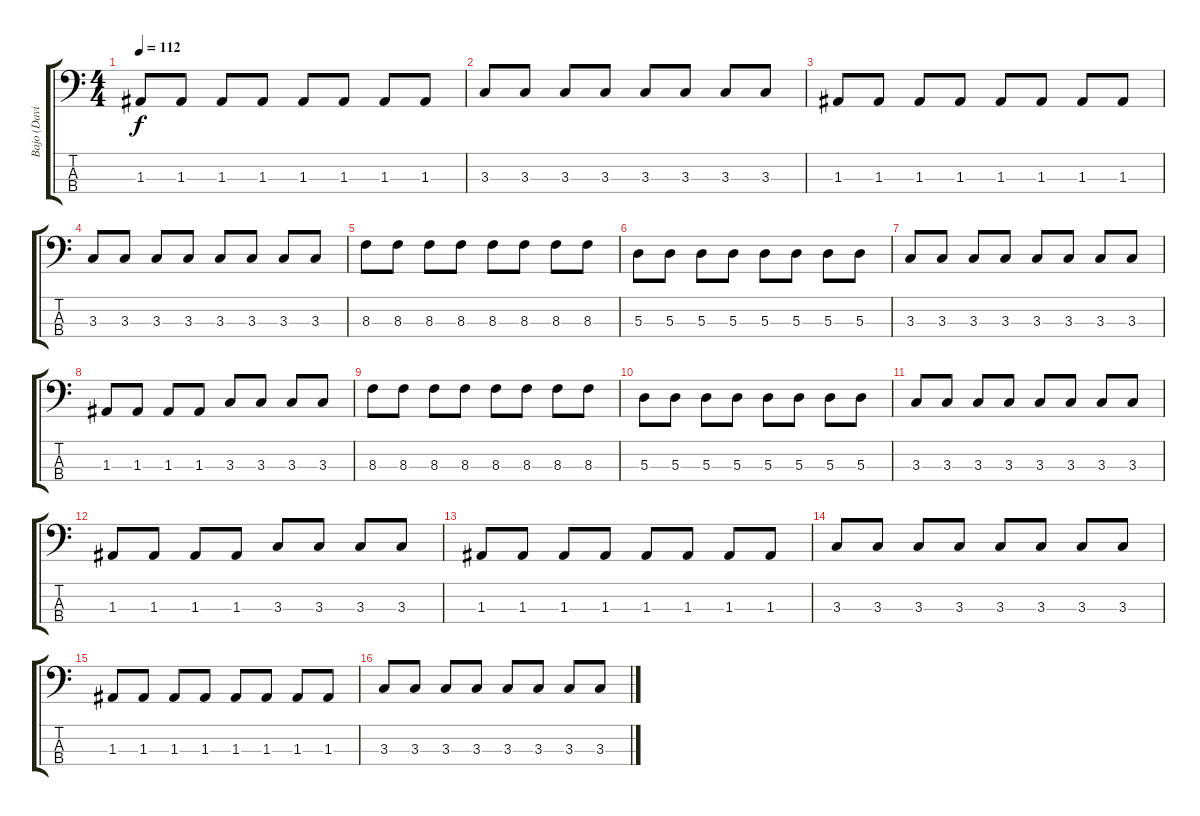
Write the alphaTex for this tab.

\track ("Bajo (David Summers)" "Bajo (Davi") {instrument electricbassfinger}
\staff {score tabs}
\tuning (G2 D2 A1 E1) {hide}
\ts (4 4)
\tempo 112
\clef f4
\ks c
1.3.8{dy f} 1.3.8 1.3.8 1.3.8 1.3.8 1.3.8 1.3.8 1.3.8 |
3.3.8 3.3.8 3.3.8 3.3.8 3.3.8 3.3.8 3.3.8 3.3.8 |
1.3.8 1.3.8 1.3.8 1.3.8 1.3.8 1.3.8 1.3.8 1.3.8 |
3.3.8 3.3.8 3.3.8 3.3.8 3.3.8 3.3.8 3.3.8 3.3.8 |
8.3.8 8.3.8 8.3.8 8.3.8 8.3.8 8.3.8 8.3.8 8.3.8 |
5.3.8 5.3.8 5.3.8 5.3.8 5.3.8 5.3.8 5.3.8 5.3.8 |
3.3.8 3.3.8 3.3.8 3.3.8 3.3.8 3.3.8 3.3.8 3.3.8 |
1.3.8 1.3.8 1.3.8 1.3.8 3.3.8 3.3.8 3.3.8 3.3.8 |
8.3.8 8.3.8 8.3.8 8.3.8 8.3.8 8.3.8 8.3.8 8.3.8 |
5.3.8 5.3.8 5.3.8 5.3.8 5.3.8 5.3.8 5.3.8 5.3.8 |
3.3.8 3.3.8 3.3.8 3.3.8 3.3.8 3.3.8 3.3.8 3.3.8 |
1.3.8 1.3.8 1.3.8 1.3.8 3.3.8 3.3.8 3.3.8 3.3.8 |
1.3.8 1.3.8 1.3.8 1.3.8 1.3.8 1.3.8 1.3.8 1.3.8 |
3.3.8 3.3.8 3.3.8 3.3.8 3.3.8 3.3.8 3.3.8 3.3.8 |
1.3.8 1.3.8 1.3.8 1.3.8 1.3.8 1.3.8 1.3.8 1.3.8 |
3.3.8 3.3.8 3.3.8 3.3.8 3.3.8 3.3.8 3.3.8 3.3.8
